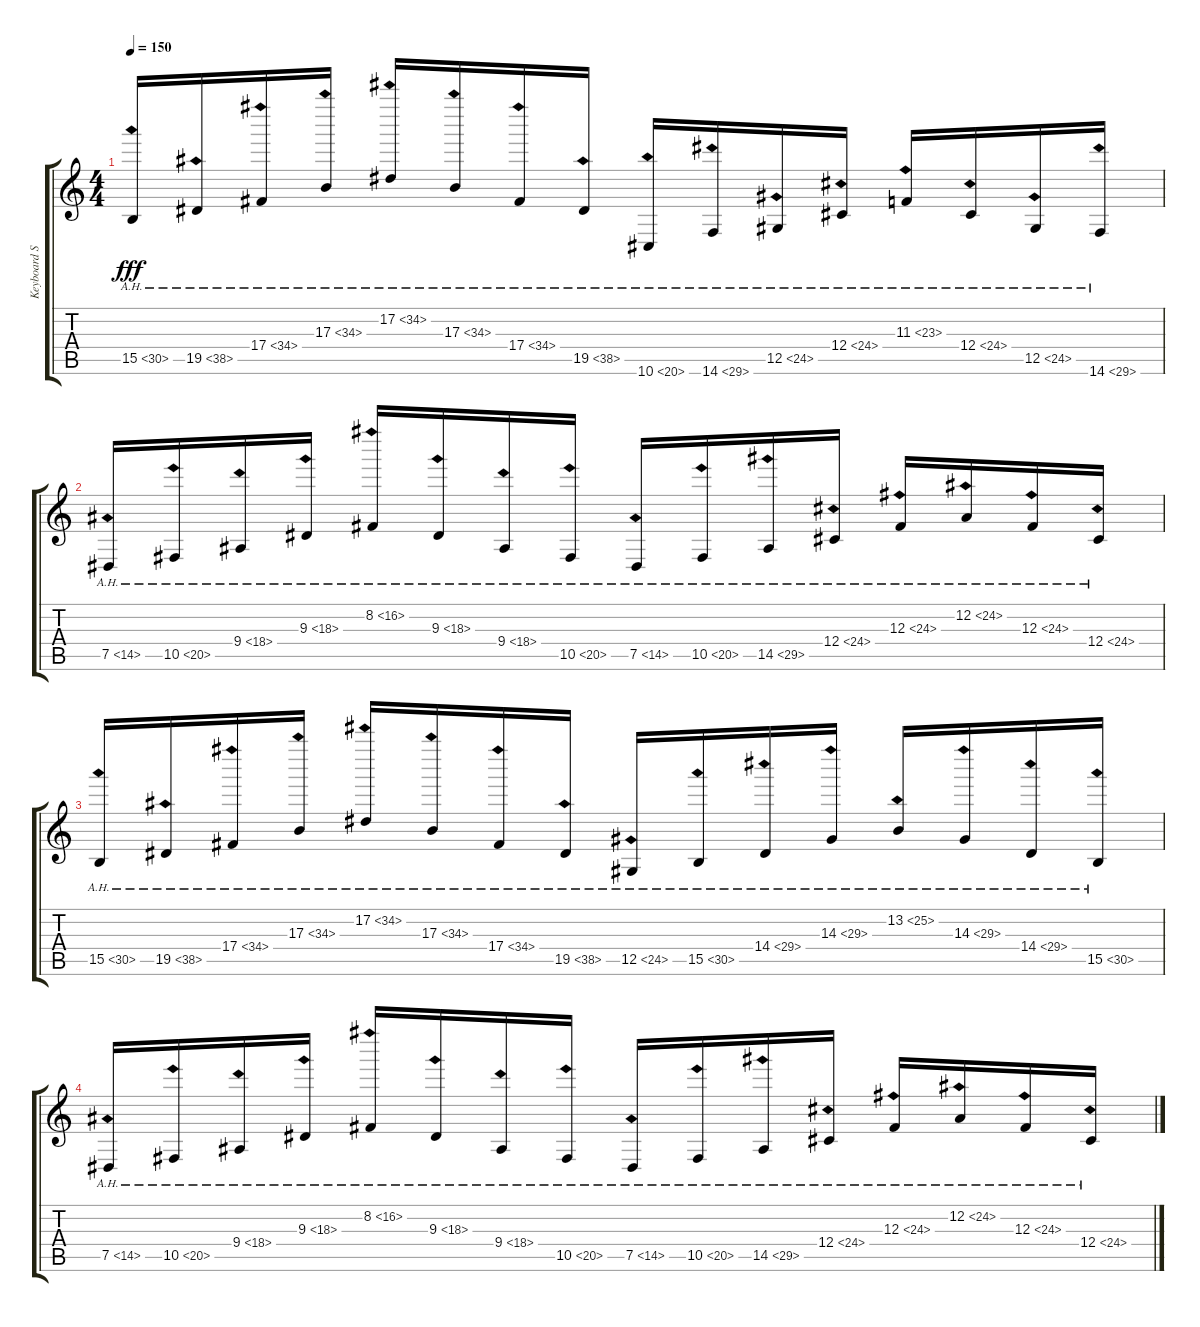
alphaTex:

\track ("Keyboard Solo" "Keyboard S") {instrument lead1square}
\staff {score tabs}
\tuning (Eb4 Bb3 Gb3 Db3 Ab2 Eb2) {hide}
\ts (4 4)
\tempo 150
\clef g2
\ks c
15.5{ah 15}.16{dy fff} 19.5{ah 19}.16 17.4{ah 17}.16 17.3{ah 17}.16 17.2{ah 17}.16 17.3{ah 17}.16 17.4{ah 17}.16 19.5{ah 19}.16 10.6{ah 10}.16 14.6{ah 15}.16 12.5{ah 12}.16 12.4{ah 12}.16 11.3{ah 12}.16 12.4{ah 12}.16 12.5{ah 12}.16 14.6{ah 15}.16 |
7.5{ah 7}.16 10.5{ah 10}.16 9.4{ah 9}.16 9.3{ah 9}.16 8.2{ah 8}.16 9.3{ah 9}.16 9.4{ah 9}.16 10.5{ah 10}.16 7.5{ah 7}.16 10.5{ah 10}.16 14.5{ah 15}.16 12.4{ah 12}.16 12.3{ah 12}.16 12.2{ah 12}.16 12.3{ah 12}.16 12.4{ah 12}.16 |
15.5{ah 15}.16 19.5{ah 19}.16 17.4{ah 17}.16 17.3{ah 17}.16 17.2{ah 17}.16 17.3{ah 17}.16 17.4{ah 17}.16 19.5{ah 19}.16 12.5{ah 12}.16 15.5{ah 15}.16 14.4{ah 15}.16 14.3{ah 15}.16 13.2{ah 12}.16 14.3{ah 15}.16 14.4{ah 15}.16 15.5{ah 15}.16 |
7.5{ah 7}.16 10.5{ah 10}.16 9.4{ah 9}.16 9.3{ah 9}.16 8.2{ah 8}.16 9.3{ah 9}.16 9.4{ah 9}.16 10.5{ah 10}.16 7.5{ah 7}.16 10.5{ah 10}.16 14.5{ah 15}.16 12.4{ah 12}.16 12.3{ah 12}.16 12.2{ah 12}.16 12.3{ah 12}.16 12.4{ah 12}.16
